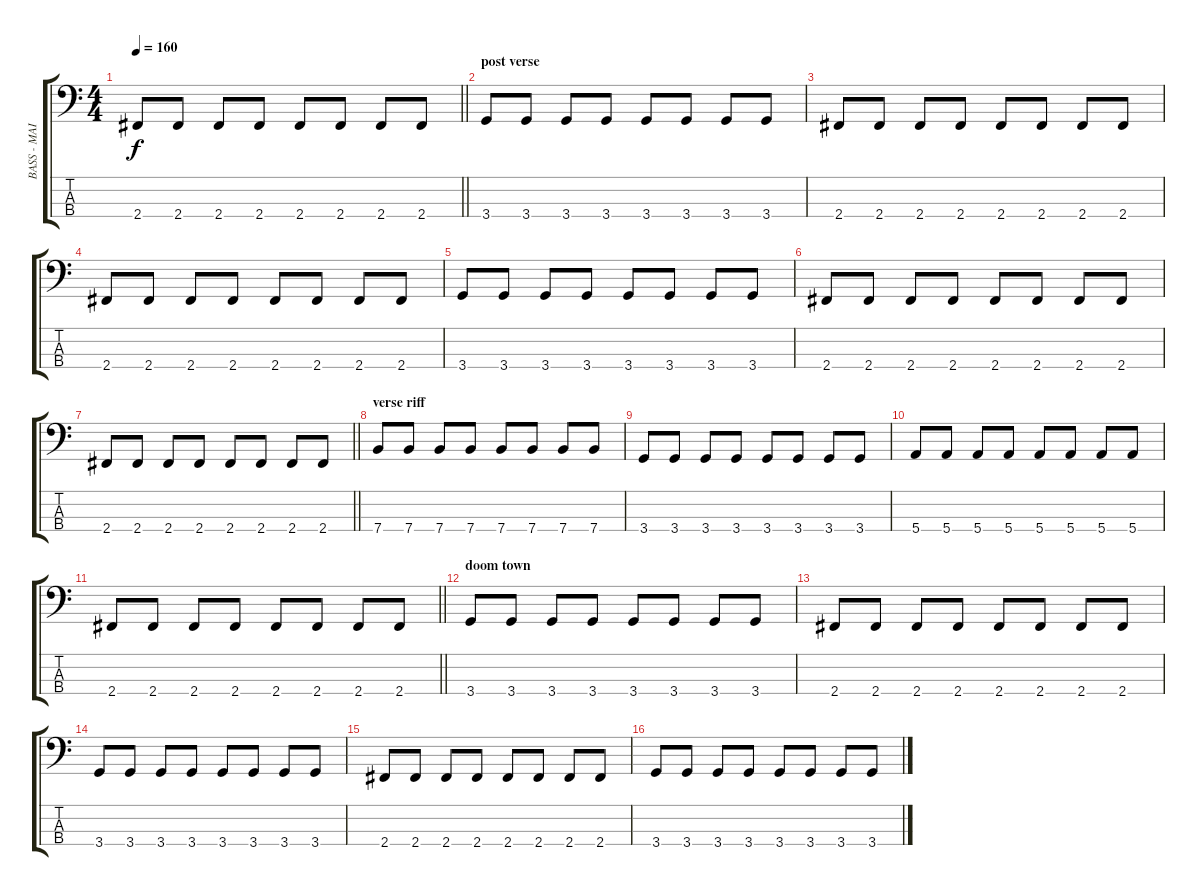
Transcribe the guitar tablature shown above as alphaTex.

\track ("BASS - MAIN" "BASS - MAI") {instrument electricbassfinger}
\staff {score tabs}
\tuning (G2 D2 A1 E1) {hide}
\ts (4 4)
\tempo 160
\clef f4
\barLineRight lightlight
\ks c
2.4.8{dy f} 2.4.8 2.4.8 2.4.8 2.4.8 2.4.8 2.4.8 2.4.8 |
\section ("" "post verse")
3.4.8 3.4.8 3.4.8 3.4.8 3.4.8 3.4.8 3.4.8 3.4.8 |
2.4.8 2.4.8 2.4.8 2.4.8 2.4.8 2.4.8 2.4.8 2.4.8 |
2.4.8 2.4.8 2.4.8 2.4.8 2.4.8 2.4.8 2.4.8 2.4.8 |
3.4.8 3.4.8 3.4.8 3.4.8 3.4.8 3.4.8 3.4.8 3.4.8 |
2.4.8 2.4.8 2.4.8 2.4.8 2.4.8 2.4.8 2.4.8 2.4.8 |
\barLineRight lightlight
2.4.8 2.4.8 2.4.8 2.4.8 2.4.8 2.4.8 2.4.8 2.4.8 |
\section ("" "verse riff")
7.4.8 7.4.8 7.4.8 7.4.8 7.4.8 7.4.8 7.4.8 7.4.8 |
3.4.8 3.4.8 3.4.8 3.4.8 3.4.8 3.4.8 3.4.8 3.4.8 |
5.4.8 5.4.8 5.4.8 5.4.8 5.4.8 5.4.8 5.4.8 5.4.8 |
\barLineRight lightlight
2.4.8 2.4.8 2.4.8 2.4.8 2.4.8 2.4.8 2.4.8 2.4.8 |
\section ("" "doom town")
3.4.8 3.4.8 3.4.8 3.4.8 3.4.8 3.4.8 3.4.8 3.4.8 |
2.4.8 2.4.8 2.4.8 2.4.8 2.4.8 2.4.8 2.4.8 2.4.8 |
3.4.8 3.4.8 3.4.8 3.4.8 3.4.8 3.4.8 3.4.8 3.4.8 |
2.4.8 2.4.8 2.4.8 2.4.8 2.4.8 2.4.8 2.4.8 2.4.8 |
3.4.8 3.4.8 3.4.8 3.4.8 3.4.8 3.4.8 3.4.8 3.4.8
